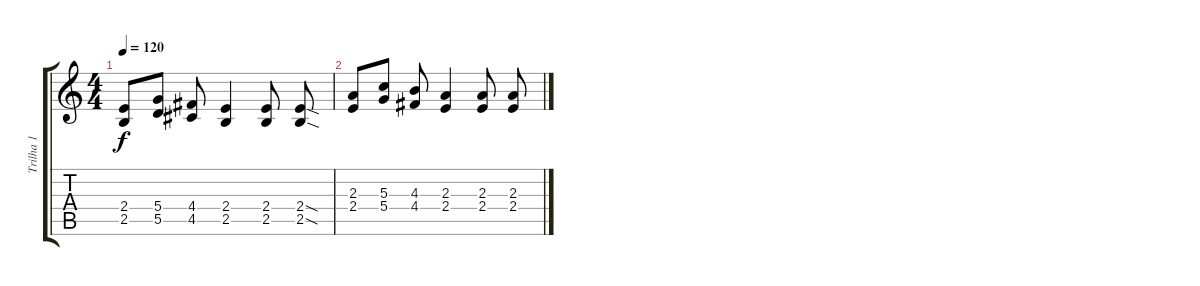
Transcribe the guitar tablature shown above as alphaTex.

\track ("Trilha 1" "Trilha 1") {instrument distortionguitar}
\staff {score tabs}
\tuning (E4 B3 G3 D3 A2 E2) {hide}
\ts (4 4)
\tempo 120
\clef g2
\ks c
(2.4 2.5).8{dy f instrument distortionguitar} (5.4 5.5).8 (4.4 4.5).8 (2.4 2.5).4 (2.4 2.5).8 (2.4{sod} 2.5{sod}).8 |
(2.3 2.4).8 (5.3 5.4).8 (4.3 4.4).8 (2.3 2.4).4 (2.3 2.4).8 (2.3 2.4).8
